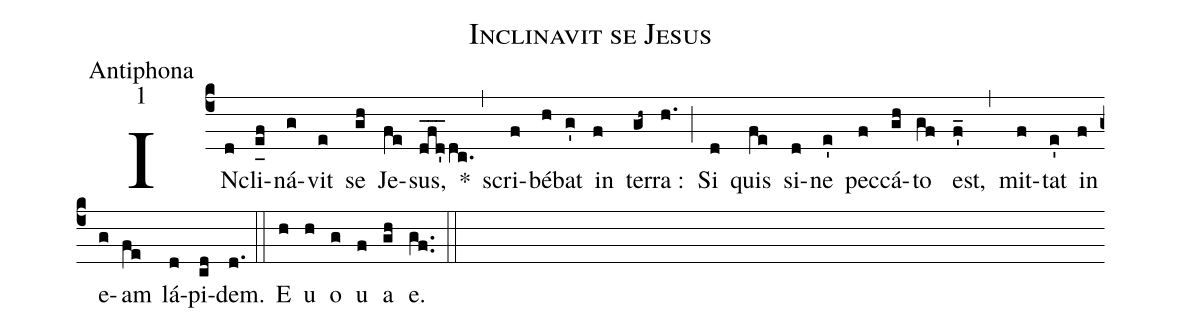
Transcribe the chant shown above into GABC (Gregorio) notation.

name:Inclinavit se Jesus;
office-part:Antiphona;
mode:1;
%%
(c4) IN(d)cli(e_[uh:l]f)ná(g)vit(e) se(gh) Je(fe)sus,(dfd'___dc.) *(,) scri(f)bé(h)bat(g') in(f) ter(gh~)ra :(h.) (;) Si(d) quis(fe) si(d)ne(e') pec(f)cá(gh)to(gf) est,(f'_) (,) mit(f)tat(e') in(f) e(g)am(fe) lá(d)pi(cd)dem.(d.) (::) E(h) u(h) o(g) u(f) a(gh) e.(gf..) (::)
